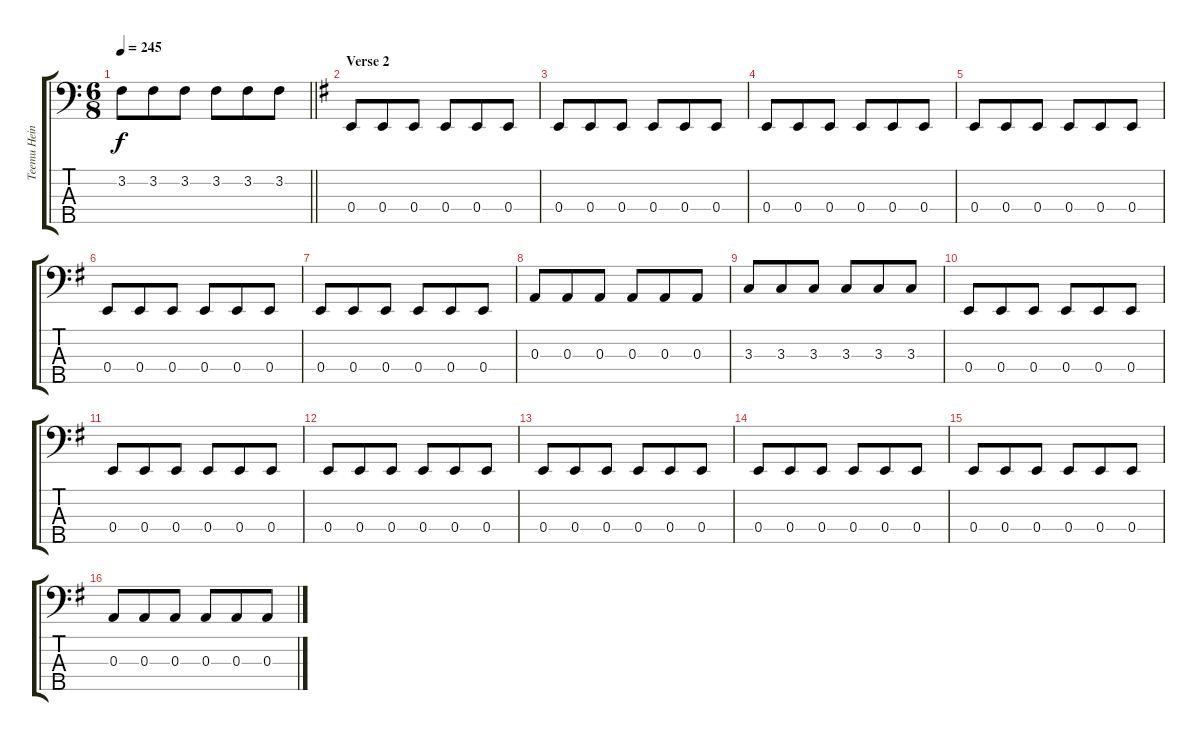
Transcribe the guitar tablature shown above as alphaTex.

\track ("Teemu Heinola (bass)" "Teemu Hein") {instrument electricbasspick}
\staff {score tabs}
\tuning (G2 D2 A1 E1 B0) {hide}
\ts (6 8)
\tempo 245
\clef f4
\barLineRight lightlight
\ks aminor
3.2.8{dy f} 3.2.8 3.2.8 3.2.8 3.2.8 3.2.8 |
\section ("" "Verse 2")
\ks eminor
0.4.8 0.4.8 0.4.8 0.4.8 0.4.8 0.4.8 |
0.4.8 0.4.8 0.4.8 0.4.8 0.4.8 0.4.8 |
0.4.8 0.4.8 0.4.8 0.4.8 0.4.8 0.4.8 |
0.4.8 0.4.8 0.4.8 0.4.8 0.4.8 0.4.8 |
0.4.8 0.4.8 0.4.8 0.4.8 0.4.8 0.4.8 |
0.4.8 0.4.8 0.4.8 0.4.8 0.4.8 0.4.8 |
0.3.8 0.3.8 0.3.8 0.3.8 0.3.8 0.3.8 |
3.3.8 3.3.8 3.3.8 3.3.8 3.3.8 3.3.8 |
0.4.8 0.4.8 0.4.8 0.4.8 0.4.8 0.4.8 |
0.4.8 0.4.8 0.4.8 0.4.8 0.4.8 0.4.8 |
0.4.8 0.4.8 0.4.8 0.4.8 0.4.8 0.4.8 |
0.4.8 0.4.8 0.4.8 0.4.8 0.4.8 0.4.8 |
0.4.8 0.4.8 0.4.8 0.4.8 0.4.8 0.4.8 |
0.4.8 0.4.8 0.4.8 0.4.8 0.4.8 0.4.8 |
0.3.8 0.3.8 0.3.8 0.3.8 0.3.8 0.3.8
